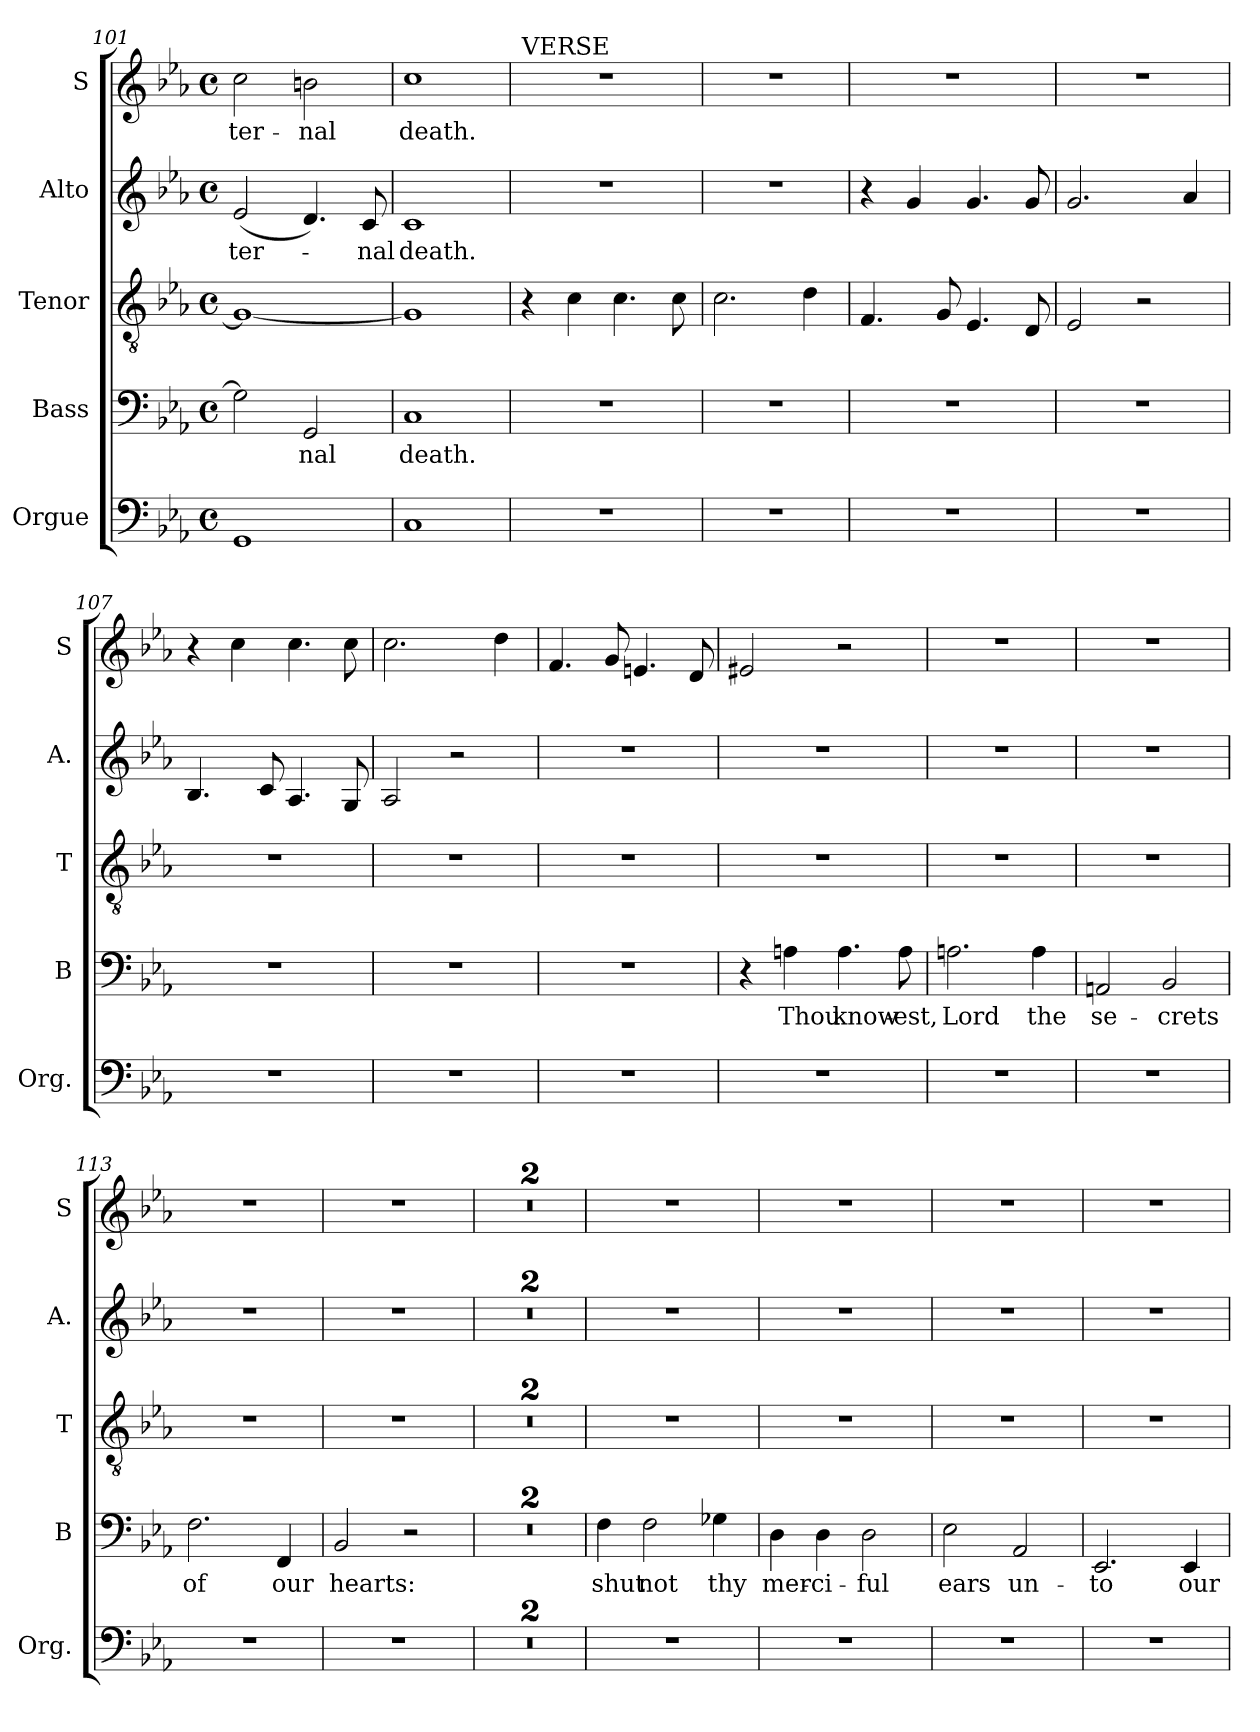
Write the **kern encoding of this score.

**kern	**kern	**text	**kern	**kern	**text	**kern	**text
*part5	*part4	*part4	*part3	*part2	*part2	*part1	*part1
*staff5	*staff4	*staff4	*staff3	*staff2	*staff2	*staff1	*staff1
*I"Orgue	*I"Bass	*	*I"Tenor	*I"Alto	*	*I"S	*
*I'Org.	*I'B	*	*I'T	*I'A.	*	*I'S	*
*clefF4	*clefF4	*	*clefGv2	*clefG2	*	*clefG2	*
*k[b-e-a-]	*k[b-e-a-]	*	*k[b-e-a-]	*k[b-e-a-]	*	*k[b-e-a-]	*
*M4/4	*M4/4	*	*M4/4	*M4/4	*	*M4/4	*
*met(c)	*met(c)	*	*met(c)	*met(c)	*	*met(c)	*
=101	=101	=101	=101	=101	=101	=101	=101
1GG	2G\]	.	1G_	(2e-/	-ter-	2cc\	-ter-
.	2GG/	-nal	.	4.d/)	.	2bn\	-nal
.	.	.	.	8c/	-nal	.	.
=102	=102	=102	=102	=102	=102	=102	=102
1C	1C	death.	1G]	1c	death.	1cc	death.
!!LO:LB:g=z
=103	=103	=103	=103	=103	=103	=103	=103
!	!	!	!	!	!	!LO:TX:a:t=VERSE	!
1r	1r	.	4r	1r	.	1r	.
.	.	.	4c\	.	.	.	.
.	.	.	4.c\	.	.	.	.
.	.	.	8c\	.	.	.	.
=104	=104	=104	=104	=104	=104	=104	=104
1r	1r	.	2.c\	1r	.	1r	.
.	.	.	4d\	.	.	.	.
=105	=105	=105	=105	=105	=105	=105	=105
1r	1r	.	4.F/	4r	.	1r	.
.	.	.	.	4g/	.	.	.
.	.	.	8G/	.	.	.	.
.	.	.	4.E-/	4.g/	.	.	.
.	.	.	8D/	8g/	.	.	.
=106	=106	=106	=106	=106	=106	=106	=106
1r	1r	.	2E-/	2.g/	.	1r	.
.	.	.	2r	.	.	.	.
.	.	.	.	4a-/	.	.	.
=107	=107	=107	=107	=107	=107	=107	=107
1r	1r	.	1r	4.B-/	.	4r	.
.	.	.	.	.	.	4cc\	.
.	.	.	.	8c/	.	.	.
.	.	.	.	4.A-/	.	4.cc\	.
.	.	.	.	8G/	.	8cc\	.
!!LO:LB:g=z
=108	=108	=108	=108	=108	=108	=108	=108
1r	1r	.	1r	2A-/	.	2.cc\	.
.	.	.	.	2r	.	.	.
.	.	.	.	.	.	4dd\	.
=109	=109	=109	=109	=109	=109	=109	=109
1r	1r	.	1r	1r	.	4.f/	.
.	.	.	.	.	.	8g/	.
.	.	.	.	.	.	4.en/	.
.	.	.	.	.	.	8d/	.
=110	=110	=110	=110	=110	=110	=110	=110
1r	4r	.	1r	1r	.	2e#X/	.
.	4An\	Thou	.	.	.	.	.
.	4.A\	know-	.	.	.	2r	.
.	8A\	-est,	.	.	.	.	.
=111	=111	=111	=111	=111	=111	=111	=111
1r	2.An\	Lord	1r	1r	.	1r	.
.	4A\	the	.	.	.	.	.
=112	=112	=112	=112	=112	=112	=112	=112
1r	2AAn/	se-	1r	1r	.	1r	.
.	2BB-/	-crets	.	.	.	.	.
!!LO:LB:g=z
=113	=113	=113	=113	=113	=113	=113	=113
1r	2.F\	of	1r	1r	.	1r	.
.	4FF/	our	.	.	.	.	.
=114	=114	=114	=114	=114	=114	=114	=114
1r	2BB-/	hearts:	1r	1r	.	1r	.
.	2r	.	.	.	.	.	.
=115	=115	=115	=115	=115	=115	=115	=115
1r	1r	.	1r	1r	.	1r	.
=116	=116	=116	=116	=116	=116	=116	=116
1r	1r	.	1r	1r	.	1r	.
=117	=117	=117	=117	=117	=117	=117	=117
1r	4F\	shut	1r	1r	.	1r	.
.	2F\	not	.	.	.	.	.
.	4G-X\	thy	.	.	.	.	.
!!LO:LB:g=z
=118	=118	=118	=118	=118	=118	=118	=118
1r	4D\	mer-	1r	1r	.	1r	.
.	4D\	-ci-	.	.	.	.	.
.	2D\	-ful	.	.	.	.	.
=119	=119	=119	=119	=119	=119	=119	=119
1r	2E-\	ears	1r	1r	.	1r	.
.	2AA-/	un-	.	.	.	.	.
=120	=120	=120	=120	=120	=120	=120	=120
1r	2.EE-/	-to	1r	1r	.	1r	.
.	4EE-/	our	.	.	.	.	.
=	=	=	=	=	=	=	=
*-	*-	*-	*-	*-	*-	*-	*-
